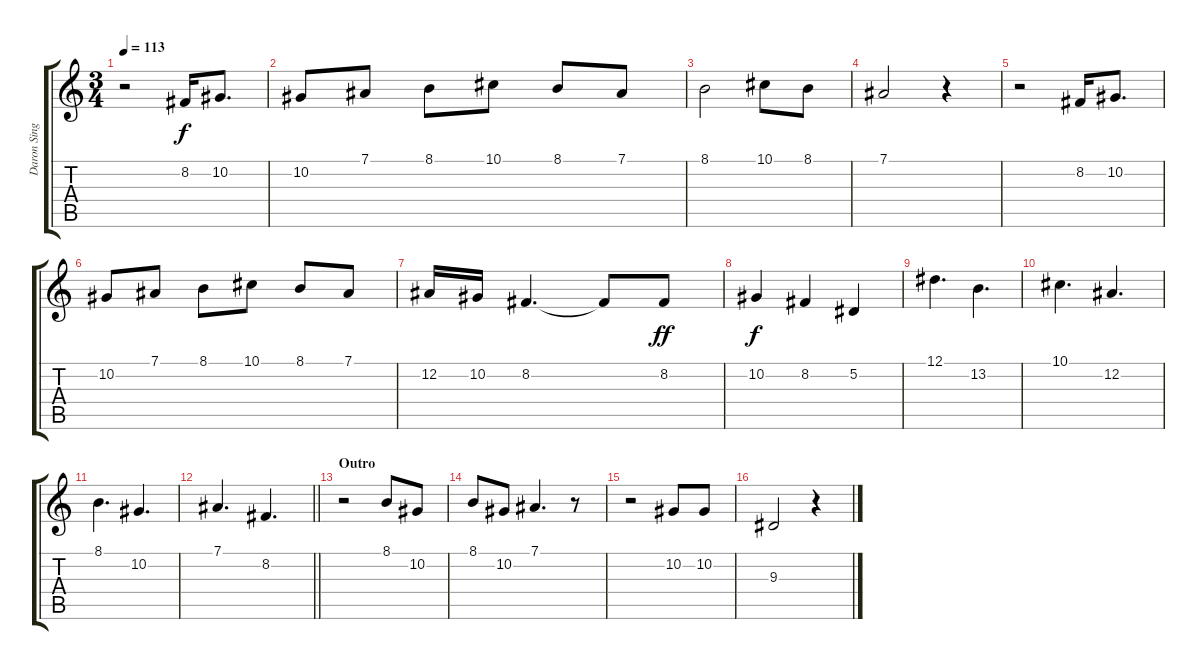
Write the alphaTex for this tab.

\track ("Daron Singing" "Daron Sing") {instrument clarinet}
\staff {score tabs}
\tuning (Eb4 Bb3 Gb3 Db3 Ab2 Db2) {hide}
\ts (3 4)
\tempo 113
\clef g2
\ks c
r.2{dy f} 8.2.16 10.2.8{d} |
10.2.8 7.1.8 8.1.8 10.1.8 8.1.8 7.1.8 |
8.1.2 10.1.8 8.1.8 |
7.1.2 r.4 |
r.2 8.2.16 10.2.8{d} |
10.2.8 7.1.8 8.1.8 10.1.8 8.1.8 7.1.8 |
12.2.16 10.2.16 8.2.4{d} 8.2{t}.8 8.2.8{dy ff} |
10.2.4{dy f} 8.2.4 5.2.4 |
12.1.4{d} 13.2.4{d} |
10.1.4{d} 12.2.4{d} |
8.1.4{d} 10.2.4{d} |
\barLineRight lightlight
7.1.4{d} 8.2.4{d} |
\section ("" "Outro")
r.2 8.1.8 10.2.8 |
8.1.8 10.2.8 7.1.4{d} r.8 |
r.2 10.2.8 10.2.8 |
9.3.2 r.4
